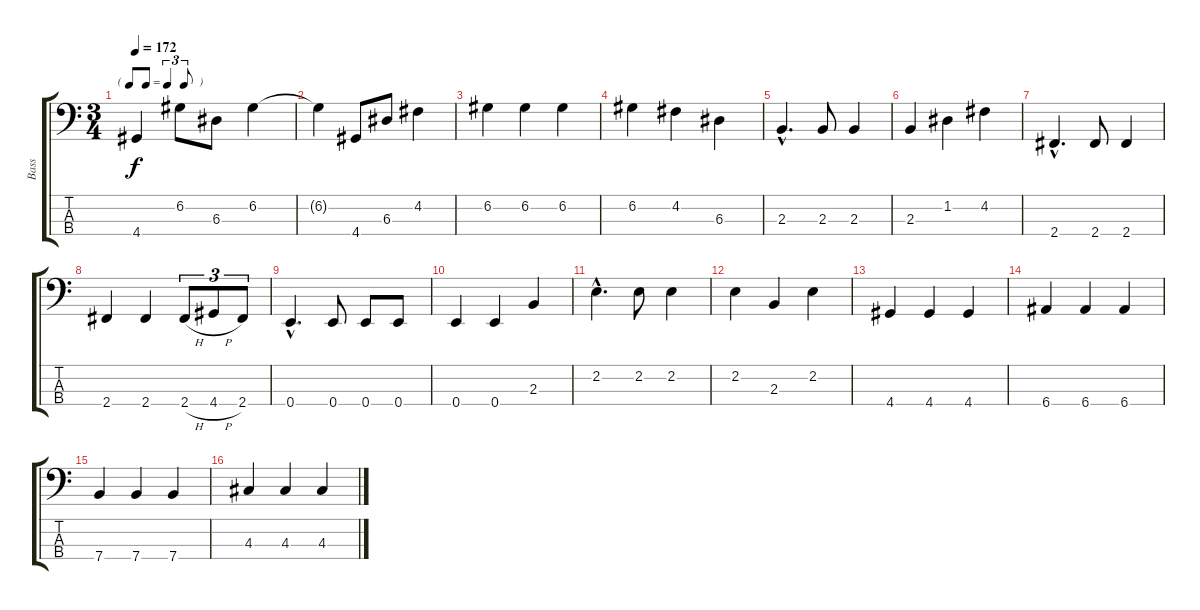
\track ("Bass" "Bass") {instrument electricbassfinger}
\staff {score tabs}
\tuning (G2 D2 A1 E1) {hide}
\ts (3 4)
\tf triplet8th
\tempo 172
\clef f4
\ks c
4.4.4{dy f} 6.2.8 6.3.8 6.2.4 |
6.2{t}.4 4.4.8 6.3.8 4.2.4 |
6.2.4 6.2.4 6.2.4 |
6.2.4 4.2.4 6.3.4 |
2.3{hac}.4{d} 2.3.8 2.3.4 |
2.3.4 1.2.4 4.2.4 |
2.4{hac}.4{d} 2.4.8 2.4.4 |
2.4.4 2.4.4 2.4{h}.8{tu (3 2)} 4.4{h}.8{tu (3 2)} 2.4.8{tu (3 2)} |
0.4{hac}.4{d} 0.4.8 0.4.8 0.4.8 |
0.4.4 0.4.4 2.3.4 |
2.2{hac}.4{d} 2.2.8 2.2.4 |
2.2.4 2.3.4 2.2.4 |
4.4.4 4.4.4 4.4.4 |
6.4.4 6.4.4 6.4.4 |
7.4.4 7.4.4 7.4.4 |
4.3.4 4.3.4 4.3.4
